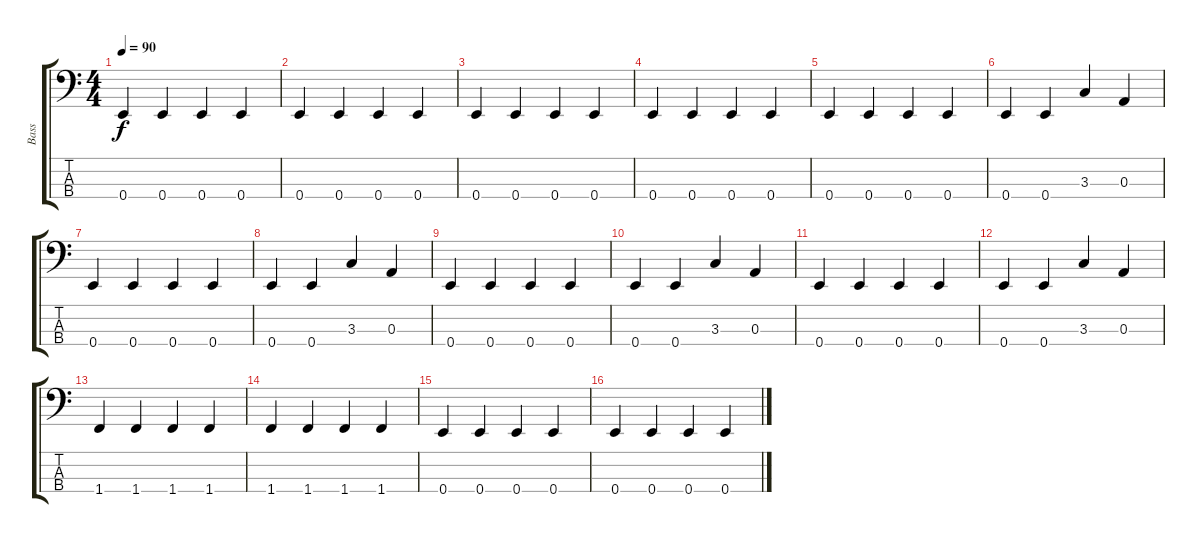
\track ("Bass" "Bass") {instrument electricbasspick}
\staff {score tabs}
\tuning (G2 D2 A1 E1) {hide}
\ts (4 4)
\tempo 90
\clef f4
\ks c
0.4.4{dy f} 0.4.4 0.4.4 0.4.4 |
0.4.4 0.4.4 0.4.4 0.4.4 |
0.4.4 0.4.4 0.4.4 0.4.4 |
0.4.4 0.4.4 0.4.4 0.4.4 |
0.4.4 0.4.4 0.4.4 0.4.4 |
0.4.4 0.4.4 3.3.4 0.3.4 |
0.4.4 0.4.4 0.4.4 0.4.4 |
0.4.4 0.4.4 3.3.4 0.3.4 |
0.4.4 0.4.4 0.4.4 0.4.4 |
0.4.4 0.4.4 3.3.4 0.3.4 |
0.4.4 0.4.4 0.4.4 0.4.4 |
0.4.4 0.4.4 3.3.4 0.3.4 |
1.4.4 1.4.4 1.4.4 1.4.4 |
1.4.4 1.4.4 1.4.4 1.4.4 |
0.4.4 0.4.4 0.4.4 0.4.4 |
0.4.4 0.4.4 0.4.4 0.4.4
